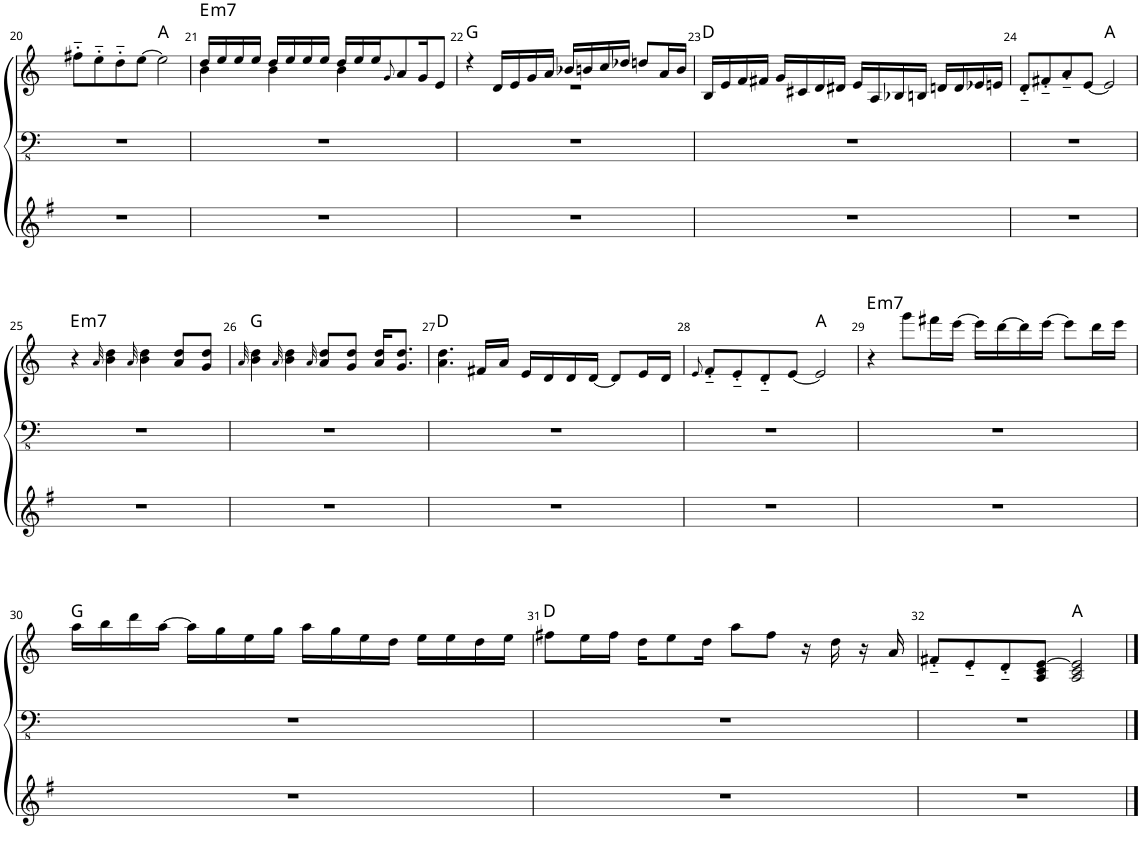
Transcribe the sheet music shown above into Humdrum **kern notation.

**kern	**kern	**kern	**harte
*part3	*part2	*part1	*part1
*staff3	*staff2	*staff1	*
*I"Str	*I"Bass	*I"EP	*
!!LO:PB:g=z
*clefG2	*clefFv4	*clefG2	*
*k[f#]	*k[]	*k[]	*
*M4/4	*M4/4	*M4/4	*
=20	=20	=20	=20
1r	1r	8ff#X'~\L	.
.	.	8ee'~\	.
.	.	8dd'~\	.
.	.	[8ee\J	.
.	.	2ee\]	A:maj
=21	=21	=21	=21
*	*	*^	*
!	!	!	!	!LO:H:kt=m7
1r	1r	16dd/LL	4b\	E:min7
.	.	16ee/	.	.
.	.	16ee/	.	.
.	.	16ee/JJ	.	.
.	.	16dd/LL	4b\	.
.	.	16ee/	.	.
.	.	16ee/	.	.
.	.	16ee/JJ	.	.
.	.	16dd/LL	4b\	.
.	.	16ee/	.	.
.	.	16ee/J	.	.
.	.	8qg/	.	.
.	.	8a/	.	.
.	.	.	4ryy	.
.	.	16g/K	.	.
.	.	8e/J	.	.
=22	=22	=22	=22	=22
1r	1r	4r	1r	G:maj
.	.	16d/LL	.	.
.	.	16e/	.	.
.	.	16g/	.	.
.	.	16a/JJ	.	.
.	.	16b-X/LL	.	.
.	.	16bn/	.	.
.	.	16cc/	.	.
.	.	16dd-X/JJ	.	.
.	.	8ddn/L	.	.
.	.	16a/L	.	.
.	.	16b/JJ	.	.
*	*	*v	*v	*
=23	=23	=23	=23
1r	1r	16B/LL	D:maj
.	.	16e/	.
.	.	16f/	.
.	.	16f#X/JJ	.
.	.	16g/LL	.
.	.	16c#X/	.
.	.	16d/	.
.	.	16d#X/JJ	.
.	.	16e/LL	.
.	.	16A/	.
.	.	16B-X/	.
.	.	16Bn/JJ	.
.	.	16dn/LL	.
.	.	16d/	.
.	.	16e-X/	.
.	.	16en/JJ	.
=24	=24	=24	=24
1r	1r	8d'~/L	.
.	.	8f#X'~/	.
.	.	8a'~/	.
.	.	[8e/J	.
.	.	2e/]	A:maj
!!LO:LB:g=z
=25	=25	=25	=25
!	!	!	!LO:H:kt=m7
1r	1r	4r	E:min7
.	.	32qa/	.
.	.	4b\ 4dd\	.
.	.	32qa/	.
.	.	4b\ 4dd\	.
.	.	8a/ 8dd/L	.
.	.	8g/ 8dd/J	.
=26	=26	=26	=26
.	.	32qa/	.
1r	1r	4b\ 4dd\	G:maj
.	.	32qa/	.
.	.	4b\ 4dd\	.
.	.	32qa/	.
.	.	8a/ 8dd/L	.
.	.	8g/ 8dd/J	.
.	.	16a/ 16dd/KL	.
.	.	8.g/ 8.dd/J	.
=27	=27	=27	=27
1r	1r	4.a\ 4.dd\	D:maj
.	.	16f#X/LL	.
.	.	16a/JJ	.
.	.	16e/LL	.
.	.	16d/	.
.	.	16d/	.
.	.	[16d/JJ	.
.	.	8d/L]	.
.	.	16e/L	.
.	.	16d/JJ	.
=28	=28	=28	=28
.	.	8qe/	.
1r	1r	8f'~/L	.
.	.	8e'~/	.
.	.	8d'~/	.
.	.	[8e/J	.
.	.	2e/]	A:maj
=29	=29	=29	=29
!	!	!	!LO:H:kt=m7
1r	1r	4r	E:min7
.	.	8ggg\L	.
.	.	16fff#X\L	.
.	.	[16eee\JJ	.
.	.	16eee\LL]	.
.	.	[16ddd\	.
.	.	16ddd\]	.
.	.	[16eee\JJ	.
.	.	8eee\L]	.
.	.	16ddd\L	.
.	.	16eee\JJ	.
!!LO:LB:g=z
=30	=30	=30	=30
1r	1r	16aa\LL	G:maj
.	.	16bb\	.
.	.	16ddd\	.
.	.	[16aa\JJ	.
.	.	16aa\LL]	.
.	.	16gg\	.
.	.	16ee\	.
.	.	16gg\JJ	.
.	.	16aa\LL	.
.	.	16gg\	.
.	.	16ee\	.
.	.	16dd\JJ	.
.	.	16ee\LL	.
.	.	16ee\	.
.	.	16dd\	.
.	.	16ee\JJ	.
=31	=31	=31	=31
1r	1r	8ff#X\L	D:maj
.	.	16ee\L	.
.	.	16ff#\JJ	.
.	.	16dd\KL	.
.	.	8ee\	.
.	.	16dd\Jk	.
.	.	8aa\L	.
.	.	8ff#\J	.
.	.	16r	.
.	.	16dd\	.
.	.	16r	.
.	.	16a/	.
=32	=32	=32	=32
1r	1r	8f#X'~/L	.
.	.	8e'~/	.
.	.	8d'~/	.
.	.	8A/ 8c/ [8e/J	.
.	.	2A/ 2c/ 2e/]	A:maj
==	==	==	==
*-	*-	*-	*-
